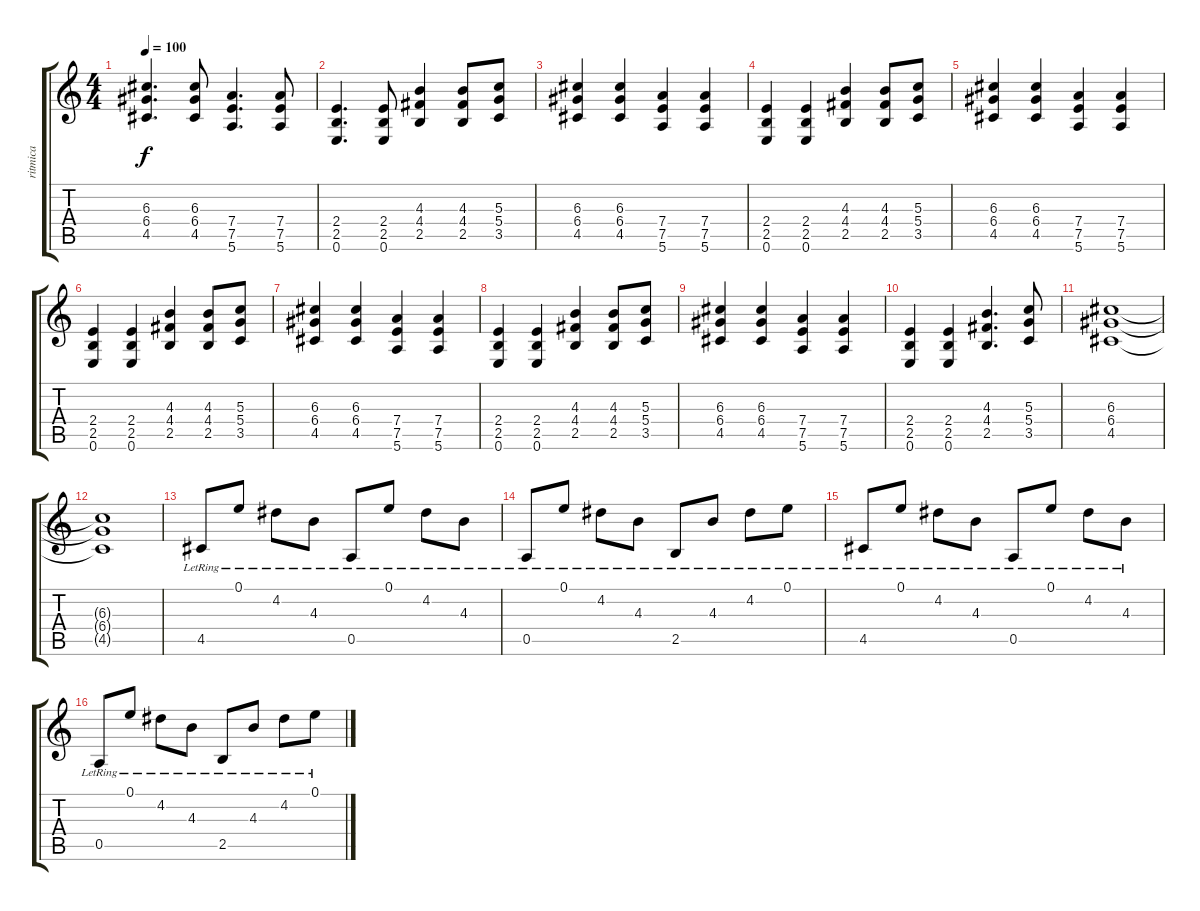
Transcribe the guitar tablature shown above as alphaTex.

\track ("ritmica" "ritmica") {instrument distortionguitar}
\staff {score tabs}
\tuning (E4 B3 G3 D3 A2 E2) {hide}
\ts (4 4)
\tempo 100
\clef g2
\ks c
(6.3 6.4 4.5).4{d dy f} (6.3 6.4 4.5).8 (7.4 7.5 5.6).4{d} (7.4 7.5 5.6).8 |
(2.4 2.5 0.6).4{d} (2.4 2.5 0.6).8 (4.3 4.4 2.5).4 (4.3 4.4 2.5).8 (5.3 5.4 3.5).8 |
(6.3 6.4 4.5).4 (6.3 6.4 4.5).4 (7.4 7.5 5.6).4 (7.4 7.5 5.6).4 |
(2.4 2.5 0.6).4 (2.4 2.5 0.6).4 (4.3 4.4 2.5).4 (4.3 4.4 2.5).8 (5.3 5.4 3.5).8 |
(6.3 6.4 4.5).4 (6.3 6.4 4.5).4 (7.4 7.5 5.6).4 (7.4 7.5 5.6).4 |
(2.4 2.5 0.6).4 (2.4 2.5 0.6).4 (4.3 4.4 2.5).4 (4.3 4.4 2.5).8 (5.3 5.4 3.5).8 |
(6.3 6.4 4.5).4 (6.3 6.4 4.5).4 (7.4 7.5 5.6).4 (7.4 7.5 5.6).4 |
(2.4 2.5 0.6).4 (2.4 2.5 0.6).4 (4.3 4.4 2.5).4 (4.3 4.4 2.5).8 (5.3 5.4 3.5).8 |
(6.3 6.4 4.5).4 (6.3 6.4 4.5).4 (7.4 7.5 5.6).4 (7.4 7.5 5.6).4 |
(2.4 2.5 0.6).4 (2.4 2.5 0.6).4 (4.3 4.4 2.5).4{d} (5.3 5.4 3.5).8 |
(6.3 6.4 4.5).1 |
(6.3{t} 6.4{t} 4.5{t}).1 |
4.5{lr}.8{instrument electricguitarclean} 0.1{lr}.8 4.2{lr}.8 4.3{lr}.8 0.5{lr}.8 0.1{lr}.8 4.2{lr}.8 4.3{lr}.8 |
0.5{lr}.8 0.1{lr}.8 4.2{lr}.8 4.3{lr}.8 2.5{lr}.8 4.3{lr}.8 4.2{lr}.8 0.1{lr}.8 |
4.5{lr}.8 0.1{lr}.8 4.2{lr}.8 4.3{lr}.8 0.5{lr}.8 0.1{lr}.8 4.2{lr}.8 4.3{lr}.8 |
0.5{lr}.8 0.1{lr}.8 4.2{lr}.8 4.3{lr}.8 2.5{lr}.8 4.3{lr}.8 4.2{lr}.8 0.1{lr}.8
